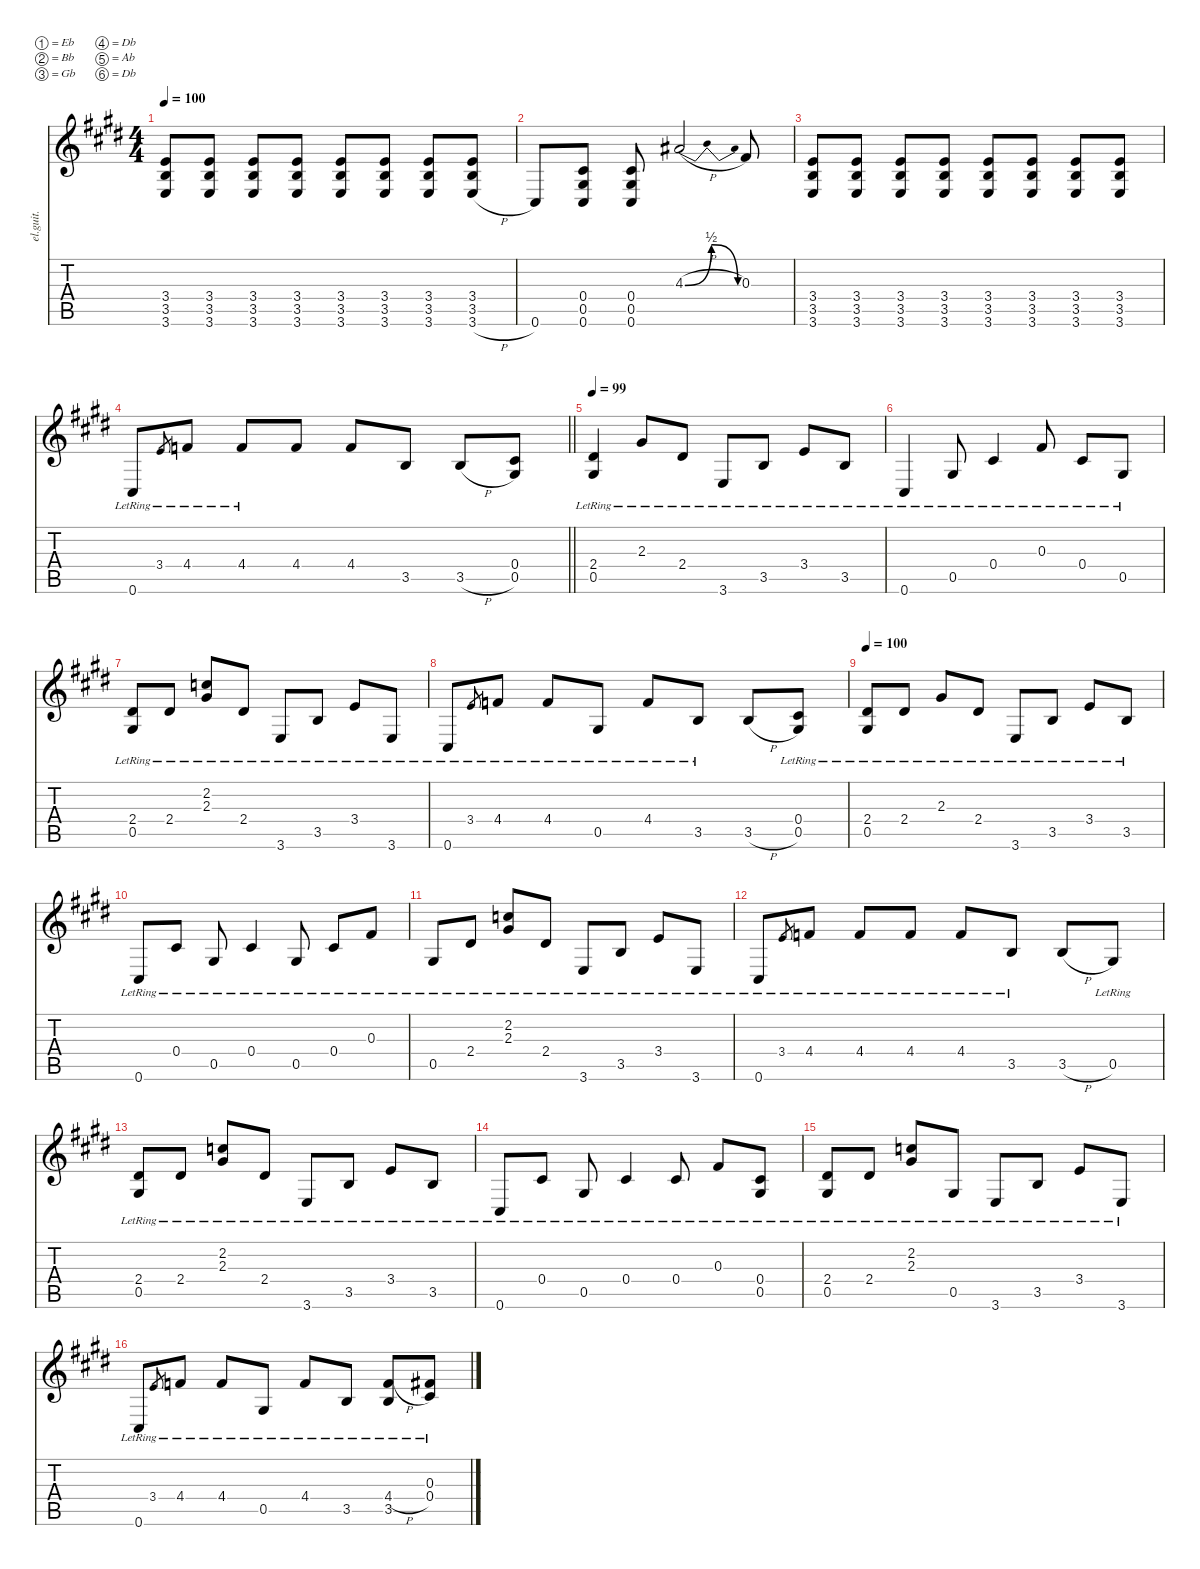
\defaultSystemsLayout 4
\hideDynamics
\bracketExtendMode nobrackets
\otherSystemsTrackNameOrientation horizontal
\track ("Guitar 1" "el.guit.") {defaultSystemsLayout 4 mute instrument electricguitarclean}
\staff {score tabs}
\tuning (Eb4 Bb3 Gb3 Db3 Ab2 Db2)
\ts (4 4)
\tempo 100
\clef g2
\ks c#minor
(3.4{acc forcenatural} 3.5{acc forcenatural} 3.6{acc forcenatural}).8{dy f beam Up} (3.4{acc forcenatural} 3.5{acc forcenatural} 3.6{acc forcenatural}).8{beam Up} (3.4{acc forcenatural} 3.5{acc forcenatural} 3.6{acc forcenatural}).8{beam Up} (3.4{acc forcenatural} 3.5{acc forcenatural} 3.6{acc forcenatural}).8{beam Up} (3.4{acc forcenatural} 3.5{acc forcenatural} 3.6{acc forcenatural}).8{beam Up} (3.4{acc forcenatural} 3.5{acc forcenatural} 3.6{acc forcenatural}).8{beam Up} (3.4{acc forcenatural} 3.5{acc forcenatural} 3.6{acc forcenatural}).8{beam Up} (3.4{acc forcenatural} 3.5{acc forcenatural} 3.6{h acc forcenatural}).8{beam Up} |
0.6{acc #}.8{beam Up} (0.4{acc #} 0.5{acc #} 0.6{acc #}).8{beam Up} (0.4{acc #} 0.5{acc #} 0.6{acc #}).8{beam Up} 4.3{be (bendrelease 0 0 15 2 45 2 60 0) h acc #}.2{beam Up} 0.3{acc #}.8{beam Up} |
(3.4{acc forcenatural} 3.5{acc forcenatural} 3.6{acc forcenatural}).8{beam Up} (3.4{acc forcenatural} 3.5{acc forcenatural} 3.6{acc forcenatural}).8{beam Up} (3.4{acc forcenatural} 3.5{acc forcenatural} 3.6{acc forcenatural}).8{beam Up} (3.4{acc forcenatural} 3.5{acc forcenatural} 3.6{acc forcenatural}).8{beam Up} (3.4{acc forcenatural} 3.5{acc forcenatural} 3.6{acc forcenatural}).8{beam Up} (3.4{acc forcenatural} 3.5{acc forcenatural} 3.6{acc forcenatural}).8{beam Up} (3.4{acc forcenatural} 3.5{acc forcenatural} 3.6{acc forcenatural}).8{beam Up} (3.4{acc forcenatural} 3.5{acc forcenatural} 3.6{acc forcenatural}).8{beam Up} |
\barLineRight lightlight
0.6{lr acc #}.8{beam Up} 3.4{lr acc forcenatural}.8{gr dy mf beam Up} 4.4{lr acc forcenatural}.8{dy f beam Up} 4.4{lr acc forcenatural}.8{beam Up} 4.4{acc forcenatural}.8{beam Up} 4.4{acc forcenatural}.8{beam Up} 3.5{acc forcenatural}.8{beam Up} 3.5{h acc forcenatural}.8{beam Up} (0.4{acc #} 0.5{acc #}).8{beam Up} |
\tempo 99
(2.4{lr acc #} 0.5{lr acc #}).4{instrument electricguitarclean beam Up} 2.3{lr acc #}.8{beam Up} 2.4{lr acc #}.8{beam Up} 3.6{lr acc forcenatural}.8{beam Up} 3.5{lr acc forcenatural}.8{beam Up} 3.4{lr acc forcenatural}.8{beam Up} 3.5{lr acc forcenatural}.8{beam Up} |
0.6{lr acc #}.4{beam Up} 0.5{lr acc #}.8{beam Up} 0.4{lr acc #}.4{beam Up} 0.3{lr acc #}.8{beam Up} 0.4{lr acc #}.8{beam Up} 0.5{lr acc #}.8{beam Up} |
(2.4{lr acc #} 0.5{lr acc #}).8{beam Up} 2.4{lr acc #}.8{beam Up} (2.2{lr acc forcenatural} 2.3{lr acc #}).8{beam Up} 2.4{lr acc #}.8{beam Up} 3.6{lr acc forcenatural}.8{beam Up} 3.5{lr acc forcenatural}.8{beam Up} 3.4{lr acc forcenatural}.8{beam Up} 3.6{lr acc forcenatural}.8{beam Up} |
0.6{lr acc #}.8{beam Up} 3.4{lr acc forcenatural}.8{gr dy mf beam Up} 4.4{lr acc forcenatural}.8{dy f beam Up} 4.4{lr acc forcenatural}.8{beam Up} 0.5{lr acc #}.8{beam Up} 4.4{lr acc forcenatural}.8{beam Up} 3.5{lr acc forcenatural}.8{beam Up} 3.5{h acc forcenatural}.8{beam Up} (0.4{lr acc #} 0.5{lr acc #}).8{beam Up} |
\tempo 100
(2.4{lr acc #} 0.5{lr acc #}).8{beam Up} 2.4{lr acc #}.8{beam Up} 2.3{lr acc #}.8{beam Up} 2.4{lr acc #}.8{beam Up} 3.6{lr acc forcenatural}.8{beam Up} 3.5{lr acc forcenatural}.8{beam Up} 3.4{lr acc forcenatural}.8{beam Up} 3.5{lr acc forcenatural}.8{beam Up} |
0.6{lr acc #}.8{beam Up} 0.4{lr acc #}.8{beam Up} 0.5{lr acc #}.8{beam Up} 0.4{lr acc #}.4{beam Up} 0.5{lr acc #}.8{beam Up} 0.4{lr acc #}.8{beam Up} 0.3{lr acc #}.8{beam Up} |
0.5{lr acc #}.8{beam Up} 2.4{lr acc #}.8{beam Up} (2.2{lr acc forcenatural} 2.3{lr acc #}).8{beam Up} 2.4{lr acc #}.8{beam Up} 3.6{lr acc forcenatural}.8{beam Up} 3.5{lr acc forcenatural}.8{beam Up} 3.4{lr acc forcenatural}.8{beam Up} 3.6{lr acc forcenatural}.8{beam Up} |
0.6{lr acc #}.8{beam Up} 3.4{lr acc forcenatural}.8{gr dy mf beam Up} 4.4{lr acc forcenatural}.8{dy f beam Up} 4.4{lr acc forcenatural}.8{beam Up} 4.4{lr acc forcenatural}.8{beam Up} 4.4{lr acc forcenatural}.8{beam Up} 3.5{lr acc forcenatural}.8{beam Up} 3.5{h acc forcenatural}.8{beam Up} 0.5{lr acc #}.8{beam Up} |
(2.4{lr acc #} 0.5{lr acc #}).8{beam Up} 2.4{lr acc #}.8{beam Up} (2.2{lr acc forcenatural} 2.3{lr acc #}).8{beam Up} 2.4{lr acc #}.8{beam Up} 3.6{lr acc forcenatural}.8{beam Up} 3.5{lr acc forcenatural}.8{beam Up} 3.4{lr acc forcenatural}.8{beam Up} 3.5{lr acc forcenatural}.8{beam Up} |
0.6{lr acc #}.8{beam Up} 0.4{lr acc #}.8{beam Up} 0.5{lr acc #}.8{beam Up} 0.4{lr acc #}.4{beam Up} 0.4{lr acc #}.8{beam Up} 0.3{lr acc #}.8{beam Up} (0.4{lr acc #} 0.5{lr acc #}).8{beam Up} |
(2.4{lr acc #} 0.5{lr acc #}).8{beam Up} 2.4{lr acc #}.8{beam Up} (2.2{lr acc forcenatural} 2.3{lr acc #}).8{beam Up} 0.5{lr acc #}.8{beam Up} 3.6{lr acc forcenatural}.8{beam Up} 3.5{lr acc forcenatural}.8{beam Up} 3.4{lr acc forcenatural}.8{beam Up} 3.6{lr acc forcenatural}.8{beam Up} |
0.6{lr acc #}.8{beam Up} 3.4{lr acc forcenatural}.8{gr dy mf beam Up} 4.4{lr acc forcenatural}.8{dy f beam Up} 4.4{lr acc forcenatural}.8{beam Up} 0.5{lr acc #}.8{beam Up} 4.4{lr acc forcenatural}.8{beam Up} 3.5{lr acc forcenatural}.8{beam Up} (4.4{h acc forcenatural} 3.5{lr acc forcenatural}).8{beam Up} (0.3{lr acc #} 0.4{lr acc #}).8{beam Up}
